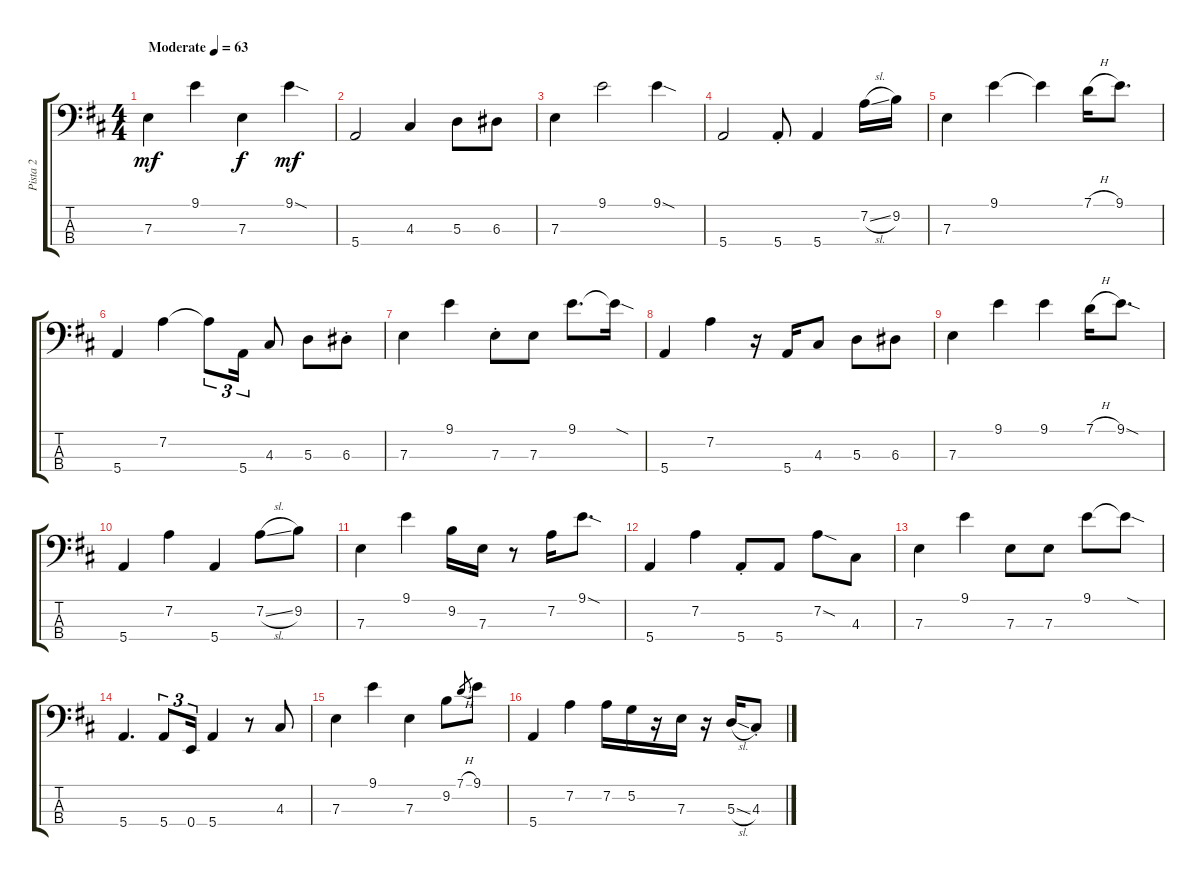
\track ("Pista 2" "Pista 2") {instrument electricbassfinger}
\staff {score tabs}
\tuning (G2 D2 A1 E1) {hide}
\ts (4 4)
\tempo (63 "Moderate")
\clef f4
\ks d
7.3.4{dy mf instrument electricbassfinger} 9.1.4 7.3.4{dy f} 9.1{sod}.4{dy mf} |
5.4.2 4.3.4 5.3.8 6.3.8 |
7.3.4 9.1.2 9.1{sod}.4 |
5.4.2 5.4{st}.8 5.4.4 7.2{sl}.16 9.2.16 |
7.3.4 9.1.4 9.1{t}.4 7.1{h}.16 9.1.8{d} |
5.4.4 7.2.4 7.2{t}.8{tu (3 2)} 5.4.16{tu (3 2)} 4.3.8 5.3.8 6.3{st}.8 |
7.3.4 9.1.4 7.3{st}.8 7.3.8 9.1.8{d} 9.1{sod t}.16 |
5.4.4 7.2.4 r.16 5.4.16 4.3.8 5.3.8 6.3.8 |
7.3.4 9.1.4 9.1.4 7.1{h}.16 9.1{sod}.8{d} |
5.4.4 7.2.4 5.4.4 7.2{sl}.8 9.2.8 |
7.3.4 9.1.4 9.2.16 7.3.16 r.8 7.2.16 9.1{sod}.8{d} |
5.4.4 7.2.4 5.4{st}.8 5.4.8 7.2{sod}.8 4.3.8 |
7.3.4 9.1.4 7.3.8 7.3.8 9.1.8 9.1{sod t}.8 |
5.4.4{d} 5.4.8{tu (3 2)} 0.4.16{tu (3 2)} 5.4.4 r.8 4.3.8 |
7.3.4 9.1.4 7.3.4 9.2.8 7.1{h}.8{gr} 9.1.8 |
5.4.4 7.2.4 7.2.16 5.2.16 r.16 7.3.16 r.16 5.3{sl}.16 4.3{st}.8
